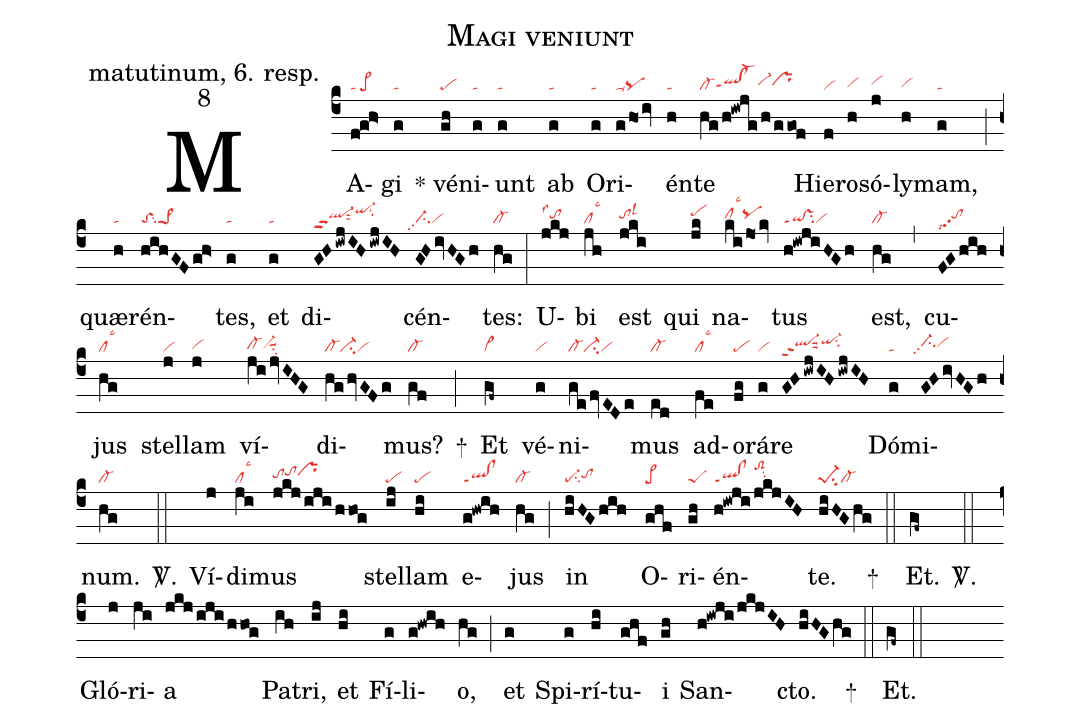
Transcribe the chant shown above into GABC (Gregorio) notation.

name: Magi veniunt;
office-part: matutinum, 6. resp.;
mode: 8;
nabc-lines: 1;
%%
(c4)
MA(f!g!h>|ta/pe>)gi(g|ta) * {vé}(gh|pe)ni(g|ta)unt(g|ta) ab(g|ta) O(g|ta)ri(gho<iv|ta-pq)én(h|ta)te(hg/h!iwjg/h/g/gof|cl-qlhg!cl-hgppt1vi-hhprhh) Hie(f|vi)ro(h|vihg)só(j|vihh)ly(h|vihg)mam,(g|ta) (;)
quæ(h|ta)rén(hihGFgh>|toSsu2pe>1)tes,(g|ta) et(g|ta) di(GH/iwjIH/iwjIH|ql-hhppu2sut2qi-hjsu2)cén(GHivHGh|ci-pp2vi)tes:(hg|cl-) (:)
U(jkj|tohhlss1)bi(jh|cllsc3) est(jki|tohhlsl3) qui(jk|pehi) na(ki/jo<kv|clhhlsc3pqhh)tus(h!iwjiHGh|qi!vsppt1su2vi) est,(hg|cl-) (,)
cu(FGhih|tohhpp2lsi7)jus(hg|cllsc3) stel(j|vi)lam(j|vihg) ví(ji/jvIHG|cl-hgvi-hgsuu1su2)di(hg/hvGFg|cl-ci-vi)mus?(gf|cl-) +(;)
Et(gf~|vi>) vé(g|vi)ni(ge/fvEDe|cl-ci-vi)mus(ed|cl-) ad(fe|cllsc3)o(fg|pe)rá(g|vi)re(GH/iwjIH/iwjIH|ql-hhppt2suu2qi-hisu2) Dó(g|ta)mi(GHivHGh|ci-hhpp2vihh)num.(hg|cl-) <sp>V/</sp>.(::)
Ví(j)di(ji|cllsc3)mus(jkj/iji/hhog|tohhtohiprhi) stel(ij|pe)lam(hi|pe) e(g!hwih|ql!clppt1)jus(hg|cl-) (;)
in(hiHGhih|pe-su2tohh) O(ghf|pe>)ri(gh|peS)én(h!iwji/jkjIH|ql!clppt1/toS2hksu2)te.(hiHGhg|pe-1su2cl-) +(::)
Et.(gf~) <sp>V/</sp>.(::)
Gló(j)ri(ji)a(jkj/iji/hhog) Pa(ih)tri,(ij) et(hi) Fí(g)li(g!hwih)o,(hg) (;)
et(g) Spi(g)rí(hi)tu(ghf)i(gh) San(h!iwji/jkjIH)cto.(hiHGhg) +(::)
Et.(gf~) (::)
